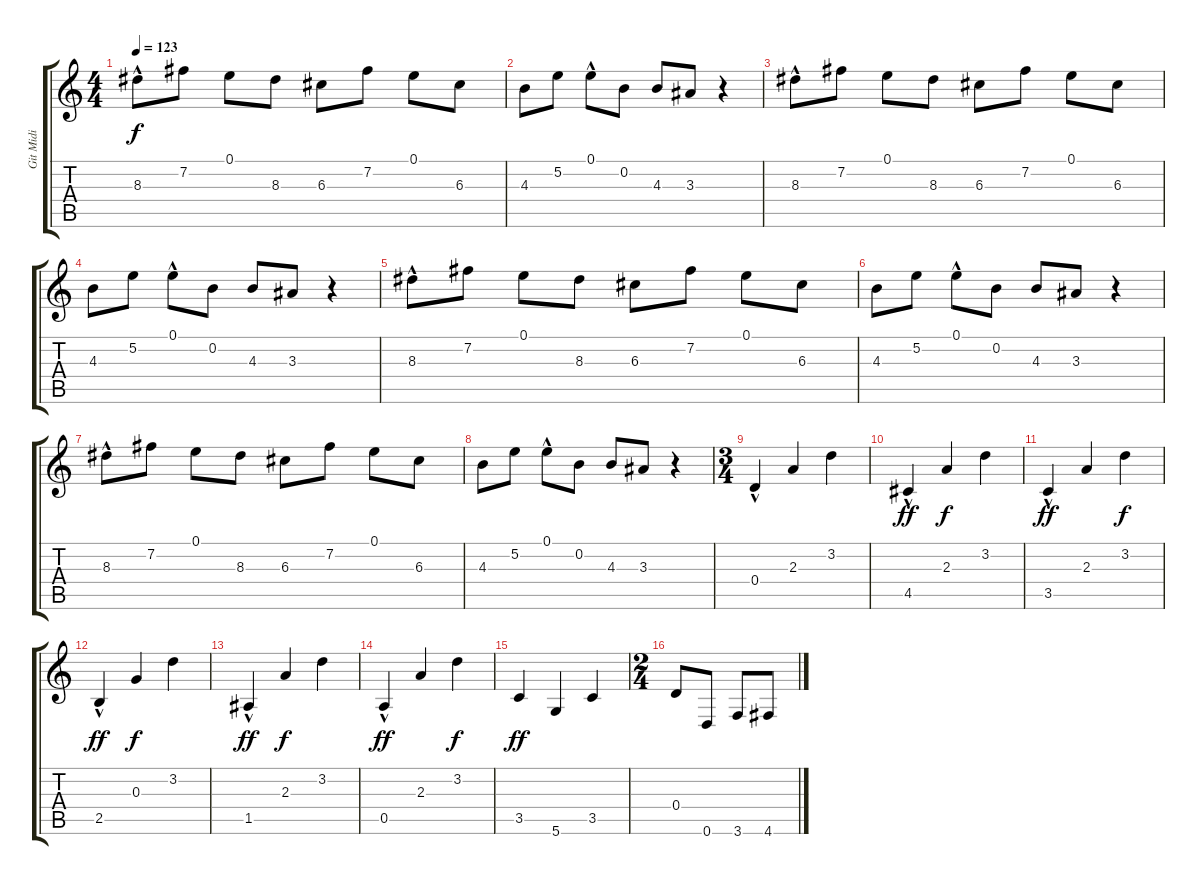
\track ("Git Midi" "Git Midi") {instrument electricguitarclean}
\staff {score tabs}
\tuning (E4 B3 G3 D3 A2 D2) {hide}
\ts (4 4)
\tempo 123
\clef g2
\ks c
8.3{hac}.8{dy f} 7.2.8 0.1.8 8.3.8 6.3.8 7.2.8 0.1.8 6.3.8 |
4.3.8 5.2.8 0.1{hac}.8 0.2.8 4.3.8 3.3.8 r.4 |
8.3{hac}.8 7.2.8 0.1.8 8.3.8 6.3.8 7.2.8 0.1.8 6.3.8 |
4.3.8 5.2.8 0.1{hac}.8 0.2.8 4.3.8 3.3.8 r.4 |
8.3{hac}.8 7.2.8 0.1.8 8.3.8 6.3.8 7.2.8 0.1.8 6.3.8 |
4.3.8 5.2.8 0.1{hac}.8 0.2.8 4.3.8 3.3.8 r.4 |
8.3{hac}.8 7.2.8 0.1.8 8.3.8 6.3.8 7.2.8 0.1.8 6.3.8 |
4.3.8 5.2.8 0.1{hac}.8 0.2.8 4.3.8 3.3.8 r.4 |
\ts (3 4)
0.4{hac}.4 2.3.4 3.2.4 |
4.5{hac}.4{dy ff} 2.3.4{dy f} 3.2.4 |
3.5{hac}.4{dy ff} 2.3.4 3.2.4{dy f} |
2.5{hac}.4{dy ff} 0.3.4{dy f} 3.2.4 |
1.5{hac}.4{dy ff} 2.3.4{dy f} 3.2.4 |
0.5{hac}.4{dy ff} 2.3.4 3.2.4{dy f} |
3.5.4{dy ff} 5.6.4 3.5.4 |
\ts (2 4)
0.4.8 0.6.8 3.6.8 4.6.8
